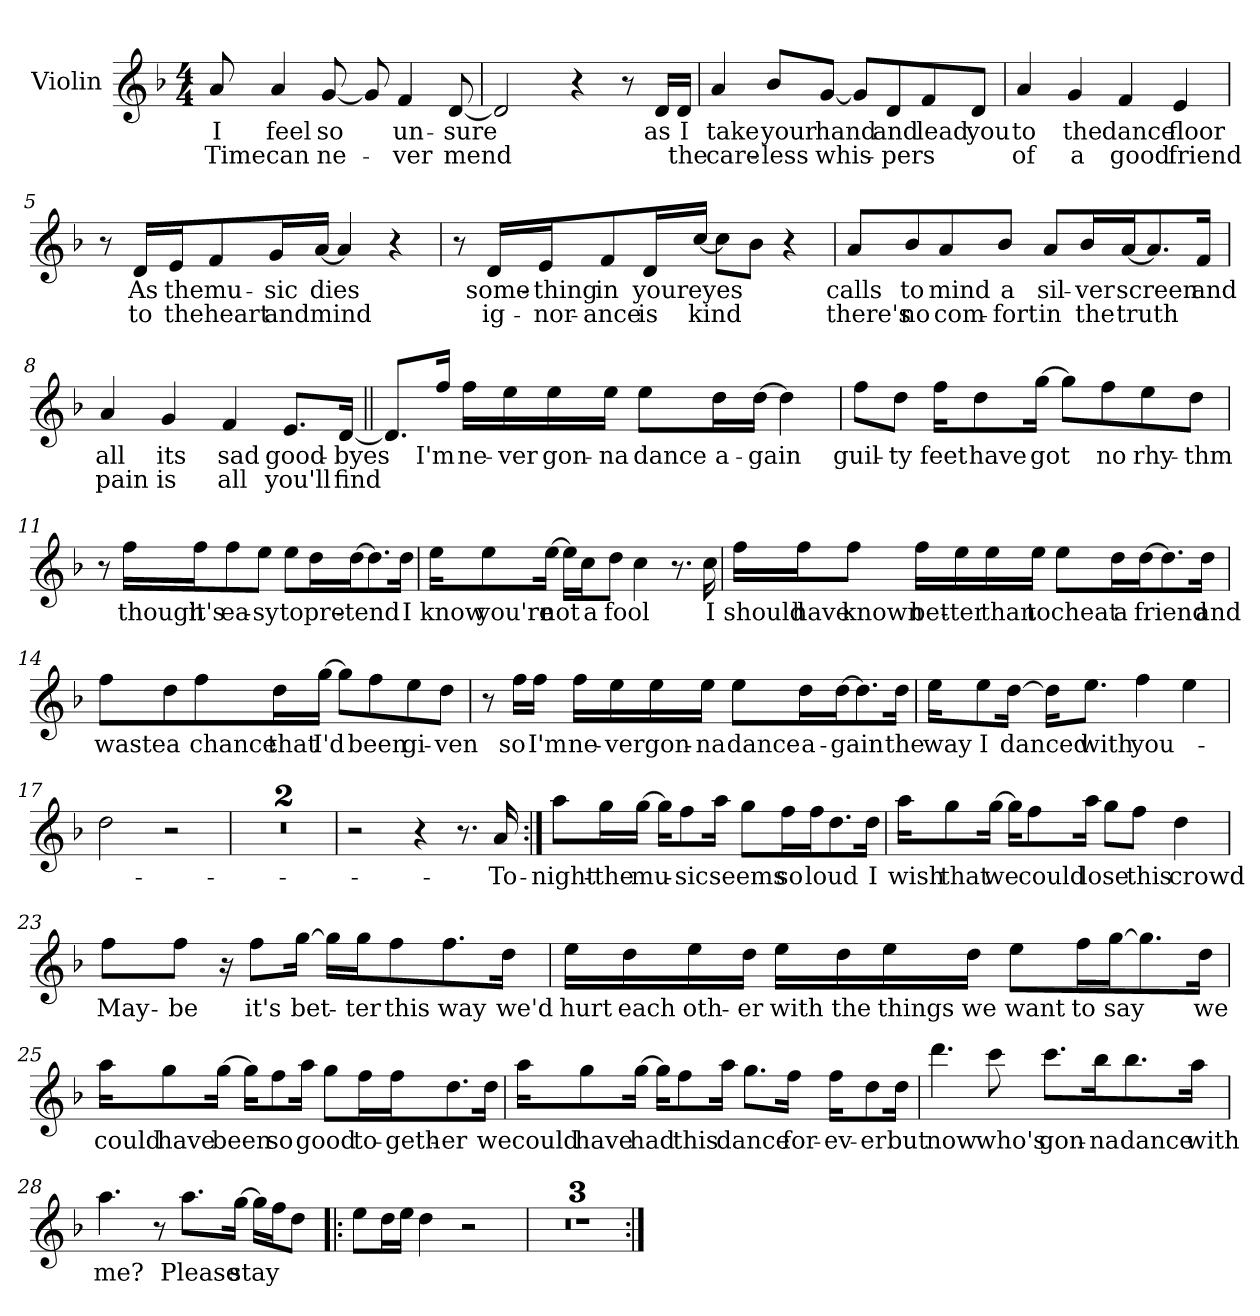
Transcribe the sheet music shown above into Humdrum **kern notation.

**kern	**text	**text
*part1	*part1	*part1
*staff1	*staff1	*staff1
*I"Violin	*	*
*I'Vln	*	*
*clefG2	*	*
*k[b-]	*	*
*F:	*	*
*M4/4	*	*
=1	=1	=1
8a/	I	Time
4a/	feel	can
[8g/	so	ne-
8g/]	.	.
4f/	un-	-ver
[8d/	-sure	mend
=2	=2	=2
2d/]	.	.
4r	.	.
8r	.	.
16d/LL	as	.
16d/JJ	I	the
=3	=3	=3
4a/	take	care-
8b-/L	your	-less
[8g/J	hand	whis-
8g/L]	.	.
8d/	and	-pers
8f/	lead	.
8d/J	you	.
!!LO:LB:g=z
=4	=4	=4
4a/	to	of
4g/	the	a
4f/	dance	good
4e/	floor	friend
!!LO:LB:g=z
=5	=5	=5
8r	.	.
16d/LL	As	to
16e/J	the	the
8f/	mu-	heart
16g/L	-sic	and
[16a/JJ	dies	mind
4a/]	.	.
4r	.	.
=6	=6	=6
8r	.	.
16d/LL	some-	ig-
16e/J	-thing	-nor-
8f/	in	-ance
16d/L	your	is
[16cc/JJ	eyes	kind
8cc\L]	.	.
8b-\J	.	.
4r	.	.
!!LO:LB:g=z
=7	=7	=7
8a/L	calls	there's
8b-/	to	no
8a/	mind	com-
8b-/J	a	-fort
8a/L	sil-	in
16b-/L	-ver	the
[16a/J	screen	truth
8.a/]	.	.
16f/Jk	and	.
=8	=8	=8
4a/	all	pain
4g/	its	is
4f/	sad	all
8.e/L	good-	you'll
[16d/Jk	-byes	find
!!LO:LB:g=z
=9||	=9||	=9||
8.d/L]	.	.
16ff/Jk	I'm	.
16ff\LL	ne-	.
16ee\	-ver	.
16ee\	gon-	.
16ee\JJ	-na	.
8ee\L	dance	.
16dd\L	a-	.
[16dd\JJ	-gain	.
4dd\]	.	.
=10	=10	=10
8ff\L	guil-	.
8dd\J	-ty	.
16ff\KL	feet	.
8dd\	have	.
[16gg\Jk	got	.
8gg\L]	.	.
8ff\	no	.
8ee\	rhy-	.
8dd\J	-thm	.
!!LO:LB:g=z
=11	=11	=11
8r	.	.
16ff\LL	though	.
16ff\J	it's	.
8ff\	ea-	.
8ee\J	-sy	.
8ee\L	to	.
16dd\L	pre-	.
[16dd\J	-tend	.
8.dd\]	.	.
16dd\Jk	I	.
=12	=12	=12
16ee\KL	know	.
8ee\	you're	.
[16ee\Jk	not	.
16ee\LL]	.	.
16cc\J	a	.
8dd\J	fool	.
4cc\	.	.
8.r	.	.
16cc\	I	.
!!LO:LB:g=z
=13	=13	=13
16ff\LL	should	.
16ff\J	have	.
8ff\J	known	.
16ff\LL	bet-	.
16ee\	-ter	.
16ee\	than	.
16ee\JJ	to	.
8ee\L	cheat	.
16dd\L	a	.
[16dd\J	friend	.
8.dd\]	.	.
16dd\Jk	and	.
=14	=14	=14
8ff\L	waste	.
8dd\	a	.
8ff\	chance	.
16dd\L	that	.
[16gg\JJ	I'd	.
8gg\L]	.	.
8ff\	been	.
8ee\	gi-	.
8dd\J	-ven	.
!!LO:LB:g=z
=15	=15	=15
8r	.	.
16ff\LL	so	.
16ff\JJ	I'm	.
16ff\LL	ne-	.
16ee\	-ver	.
16ee\	gon-	.
16ee\JJ	-na	.
8ee\L	dance	.
16dd\L	a-	.
[16dd\J	-gain	.
8.dd\]	.	.
16dd\Jk	the	.
=16	=16	=16
16ee\KL	way	.
8ee\	I	.
[16dd\Jk	danced	.
16dd\KL]	.	.
8.ee\J	with	.
4ff\	you-	.
4ee\	.	.
!!LO:LB:g=z
=17	=17	=17
2dd\	.	.
2r	.	.
=18	=18	=18
1r	.	.
=19	=19	=19
1r	.	.
=20	=20	=20
2r	.	.
4r	.	.
8.r	.	.
16a/	To-	.
!!LO:PB:g=z
=21:|!	=21:|!	=21:|!
8aa\L	-night-	.
16gg\L	-the	.
[16gg\JJ	mu-	.
16gg\KL]	.	.
8ff\	-sic	.
16aa\Jk	seems	.
8gg\L	.	.
16ff\L	so	.
16ff\J	loud	.
8.dd\	.	.
16dd\Jk	I	.
=22	=22	=22
16aa\KL	wish	.
8gg\	that	.
[16gg\Jk	we	.
16gg\KL]	.	.
8ff\	could	.
16aa\Jk	lose	.
8gg\L	.	.
8ff\J	this	.
4dd\	crowd	.
!!LO:LB:g=z
=23	=23	=23
8ff\L	May-	.
8ff\J	-be	.
16r	.	.
8ff\L	it's	.
[16gg\Jk	bet-	.
16gg\LL]	.	.
16gg\J	-ter	.
8ff\	this	.
8.ff\	way	.
16dd\Jk	we'd	.
=24	=24	=24
16ee\LL	hurt	.
16dd\	each	.
16ee\	oth-	.
16dd\JJ	-er	.
16ee\LL	with	.
16dd\	the	.
16ee\	things	.
16dd\JJ	we	.
8ee\L	want	.
16ff\L	to	.
[16gg\J	say	.
8.gg\]	.	.
16dd\Jk	we	.
!!LO:LB:g=z
=25	=25	=25
16aa\KL	could	.
8gg\	have	.
[16gg\Jk	been	.
16gg\KL]	.	.
8ff\	so	.
16aa\Jk	good	.
8gg\L	.	.
16ff\L	to-	.
16ff\J	-geth-	.
8.dd\	-er	.
16dd\Jk	we	.
=26	=26	=26
16aa\KL	could	.
8gg\	have	.
[16gg\Jk	had	.
16gg\KL]	.	.
8ff\	this	.
16aa\Jk	dance	.
8.gg\L	.	.
16ff\Jk	for-	.
16ff\KL	-ev-	.
8dd\	-er	.
16dd\Jk	but	.
!!LO:LB:g=z
=27	=27	=27
4.ddd\	now	.
8ccc\	who's	.
8.ccc\L	gon-	.
16bb-\K	-na	.
8.bb-\	dance	.
16aa\Jk	with	.
=28	=28	=28
4.aa\	me?	.
8r	.	.
8.aa\L	Please	.
[16gg\Jk	stay	.
16gg\LL]	.	.
16ff\J	.	.
8dd\J	.	.
!!LO:LB:g=z
=29!|:	=29!|:	=29!|:
8ee\L	.	.
16dd\L	.	.
16ee\JJ	.	.
4dd\	.	.
2r	.	.
=30	=30	=30
1r	.	.
=31	=31	=31
1r	.	.
=32	=32	=32
1r	.	.
=:|!	=:|!	=:|!
*-	*-	*-
